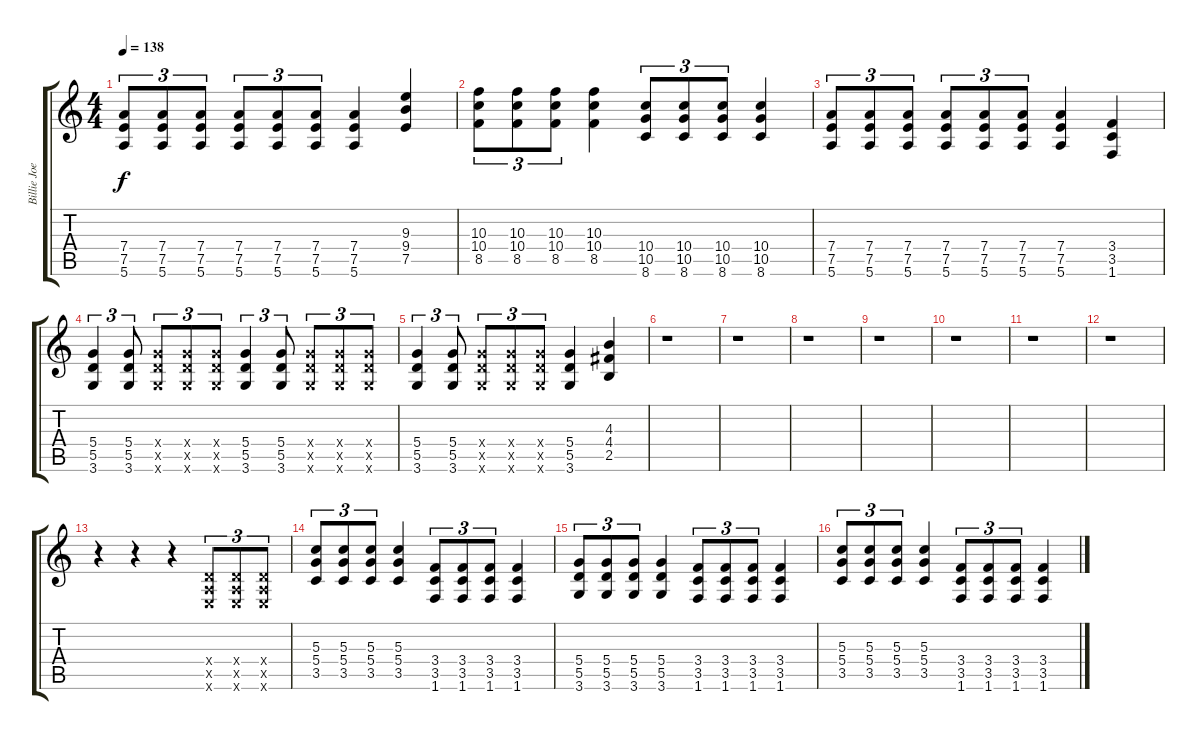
\track ("Billie Joe" "Billie Joe") {instrument distortionguitar}
\staff {score tabs}
\tuning (E4 B3 G3 D3 A2 E2) {hide}
\ts (4 4)
\tempo 138
\clef g2
\ks c
(7.4 7.5 5.6).8{tu (3 2) dy f} (7.4 7.5 5.6).8{tu (3 2)} (7.4 7.5 5.6).8{tu (3 2)} (7.4 7.5 5.6).8{tu (3 2)} (7.4 7.5 5.6).8{tu (3 2)} (7.4 7.5 5.6).8{tu (3 2)} (7.4 7.5 5.6).4 (9.3 9.4 7.5).4 |
(10.3 10.4 8.5).8{tu (3 2)} (10.3 10.4 8.5).8{tu (3 2)} (10.3 10.4 8.5).8{tu (3 2)} (10.3 10.4 8.5).4 (10.4 10.5 8.6).8{tu (3 2)} (10.4 10.5 8.6).8{tu (3 2)} (10.4 10.5 8.6).8{tu (3 2)} (10.4 10.5 8.6).4 |
(7.4 7.5 5.6).8{tu (3 2)} (7.4 7.5 5.6).8{tu (3 2)} (7.4 7.5 5.6).8{tu (3 2)} (7.4 7.5 5.6).8{tu (3 2)} (7.4 7.5 5.6).8{tu (3 2)} (7.4 7.5 5.6).8{tu (3 2)} (7.4 7.5 5.6).4 (3.4 3.5 1.6).4 |
(5.4 5.5 3.6).4{tu (3 2)} (5.4 5.5 3.6).8{tu (3 2)} (5.4{x} 5.5{x} 3.6{x}).8{tu (3 2)} (5.4{x} 5.5{x} 3.6{x}).8{tu (3 2)} (5.4{x} 5.5{x} 3.6{x}).8{tu (3 2)} (5.4 5.5 3.6).4{tu (3 2)} (5.4 5.5 3.6).8{tu (3 2)} (5.4{x} 5.5{x} 3.6{x}).8{tu (3 2)} (5.4{x} 5.5{x} 3.6{x}).8{tu (3 2)} (5.4{x} 5.5{x} 3.6{x}).8{tu (3 2)} |
(5.4 5.5 3.6).4{tu (3 2)} (5.4 5.5 3.6).8{tu (3 2)} (5.4{x} 5.5{x} 3.6{x}).8{tu (3 2)} (5.4{x} 5.5{x} 3.6{x}).8{tu (3 2)} (5.4{x} 5.5{x} 3.6{x}).8{tu (3 2)} (5.4 5.5 3.6).4 (4.3 4.4 2.5).4 |
r.1 |
r.1 |
r.1 |
r.1 |
r.1 |
r.1 |
r.1 |
r.4 r.4 r.4 (0.4{x} 0.5{x} 0.6{x}).8{tu (3 2)} (0.4{x} 0.5{x} 0.6{x}).8{tu (3 2)} (0.4{x} 0.5{x} 0.6{x}).8{tu (3 2)} |
(5.3 5.4 3.5).8{tu (3 2) instrument distortionguitar} (5.3 5.4 3.5).8{tu (3 2)} (5.3 5.4 3.5).8{tu (3 2)} (5.3 5.4 3.5).4 (3.4 3.5 1.6).8{tu (3 2)} (3.4 3.5 1.6).8{tu (3 2)} (3.4 3.5 1.6).8{tu (3 2)} (3.4 3.5 1.6).4 |
(5.4 5.5 3.6).8{tu (3 2)} (5.4 5.5 3.6).8{tu (3 2)} (5.4 5.5 3.6).8{tu (3 2)} (5.4 5.5 3.6).4 (3.4 3.5 1.6).8{tu (3 2)} (3.4 3.5 1.6).8{tu (3 2)} (3.4 3.5 1.6).8{tu (3 2)} (3.4 3.5 1.6).4 |
(5.3 5.4 3.5).8{tu (3 2)} (5.3 5.4 3.5).8{tu (3 2)} (5.3 5.4 3.5).8{tu (3 2)} (5.3 5.4 3.5).4 (3.4 3.5 1.6).8{tu (3 2)} (3.4 3.5 1.6).8{tu (3 2)} (3.4 3.5 1.6).8{tu (3 2)} (3.4 3.5 1.6).4
